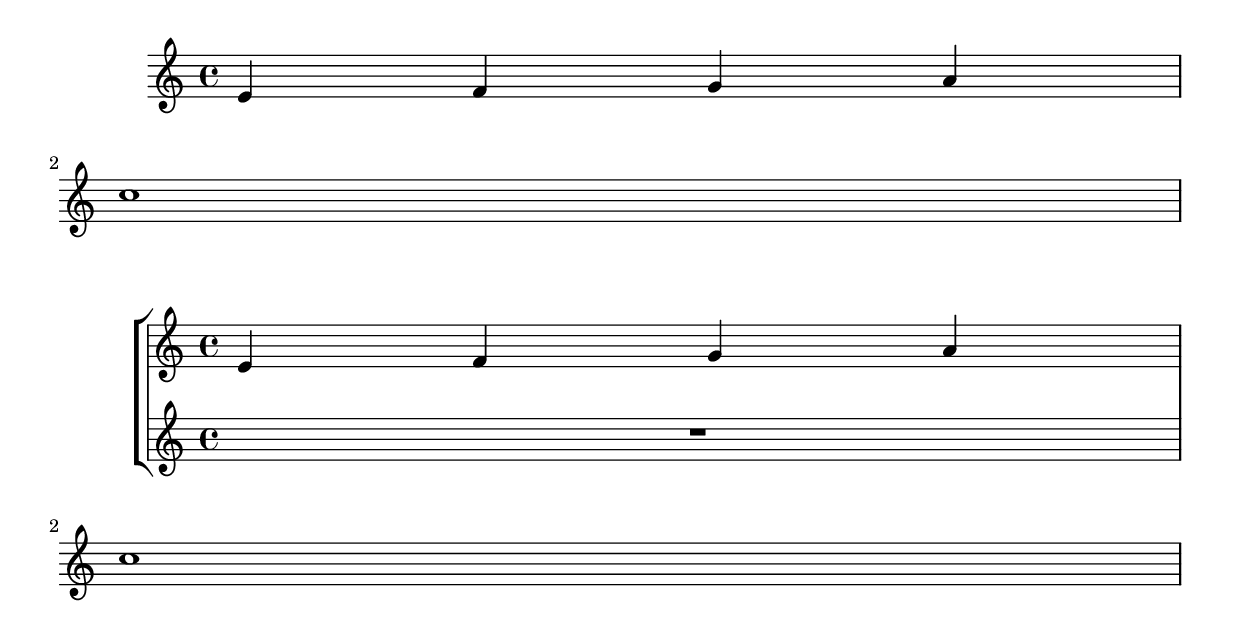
%% Do not edit this file; it is automatically
%% generated from LSR http://lsr.dsi.unimi.it
%% This file is in the public domain.
\version "2.13.4"

\header {
  lsrtags = "staff-notation, tweaks-and-overrides, breaks"

%% Translation of GIT committish: b2d4318d6c53df8469dfa4da09b27c15a374d0ca
  texidoces = "
El primer pentagrama vacío también se puede suprimir de la
partitura estableciendo la propiedad @code{remove-first} de
@code{VerticalAxisGroup}.  Esto se puede hacer globalmente dentro
del bloque @code{\\layout}, o localmente dentro del pentagrama
concreto que se quiere suprimir.  En este último caso, tenemos que
especificar el contexto (@code{Staff} se aplica sólo al pentagrama
actual) delante de la propiedad.

El pentagrama inferior del segundo grupo no se elimina, porque el
ajuste sólo se aplica al pentagrama concreto dentro del que se
escribe.

"
  doctitlees = "Quitar la primera línea vacía"

%% Translation of GIT committish: d96023d8792c8af202c7cb8508010c0d3648899d
  texidocde = "
Ein leeres Notensystem kann auch aus der ersten Zeile einer Partitur
entfernt werden, indem die Eigenschaft @code{remove-first} der
@code{VerticalAxisGroup}-Eigenschaft eingesetzt wird.  Das kann
man global in einer @code{\\layout}-Umgebung oder lokal in dem
bestimmten Notensystem machen, das entfernt werden soll.  In letzterem
Fall muss man den Kontext angeben.

Das untere Notensystem der zweiten Systemgruppe wird nicht entfernt,
weil in die Einstellungen in dem Schnipsel nur für das eine Notensystem
gültig sind.

"
  doctitlede = "Die erste leere Notenzeile auch entfernen"
%% Translation of GIT committish: d78027a94928ddcdd18fd6534cbe6d719f80b6e6
  texidocfr = "
Par défaut, le premier système comportera absolument toutes les portées.
Si vous voulez masquer les portées vides y compris pour le premier
système, vous devrez activer la propriété @code{remove-first} du
@code{VerticalAxisGroup}.  Mentionnée dans un bloc @code{\\layout},
cette commande agira de manière globale.  Pour qu'elle ne soit effective
que pour une portée individuelle, vous devrez également spécifier le
contexte (@code{Staff} pour qu'il ne concerne que la portée en cours) en
préfixe de la propriété. 

La première ligne inférieure du deuxième @code{StaffGroup} est bien
présente, pour la simple raison que le réglage en question ne s'applique
qu'à la portée dans laquelle il a été inscrit.

"
  doctitlefr = "Masquage de la première ligne si elle est vide"


  texidoc = "
The first empty staff can also be removed from the score by setting the
@code{VerticalAxisGroup} property @code{remove-first}. This can be done
globally inside the @code{\\layout} block, or locally inside the
specific staff that should be removed.  In the latter case, you have to
specify the context (@code{Staff} applies only to the current staff) in
front of the property.

The lower staff of the second staff group is not removed, because the
setting applies only to the specific staff inside of which it is
written.

"
  doctitle = "Removing the first empty line"
} % begin verbatim

\layout {
  \context {
    \RemoveEmptyStaffContext
    % To use the setting globally, uncomment the following line:
    % \override VerticalAxisGroup #'remove-first = ##t
  }
}
\new StaffGroup <<
  \new Staff \relative c' {
    e4 f g a \break
    c1
  }
  \new Staff {
    % To use the setting globally, comment this line,
    % uncomment the line in the \layout block above
    \override Staff.VerticalAxisGroup #'remove-first = ##t
    R1 \break
    R
  }
>>
\new StaffGroup <<
  \new Staff \relative c' {
    e4 f g a \break
    c1
  }
  \new Staff {
    R1 \break
    R
  }
>>

